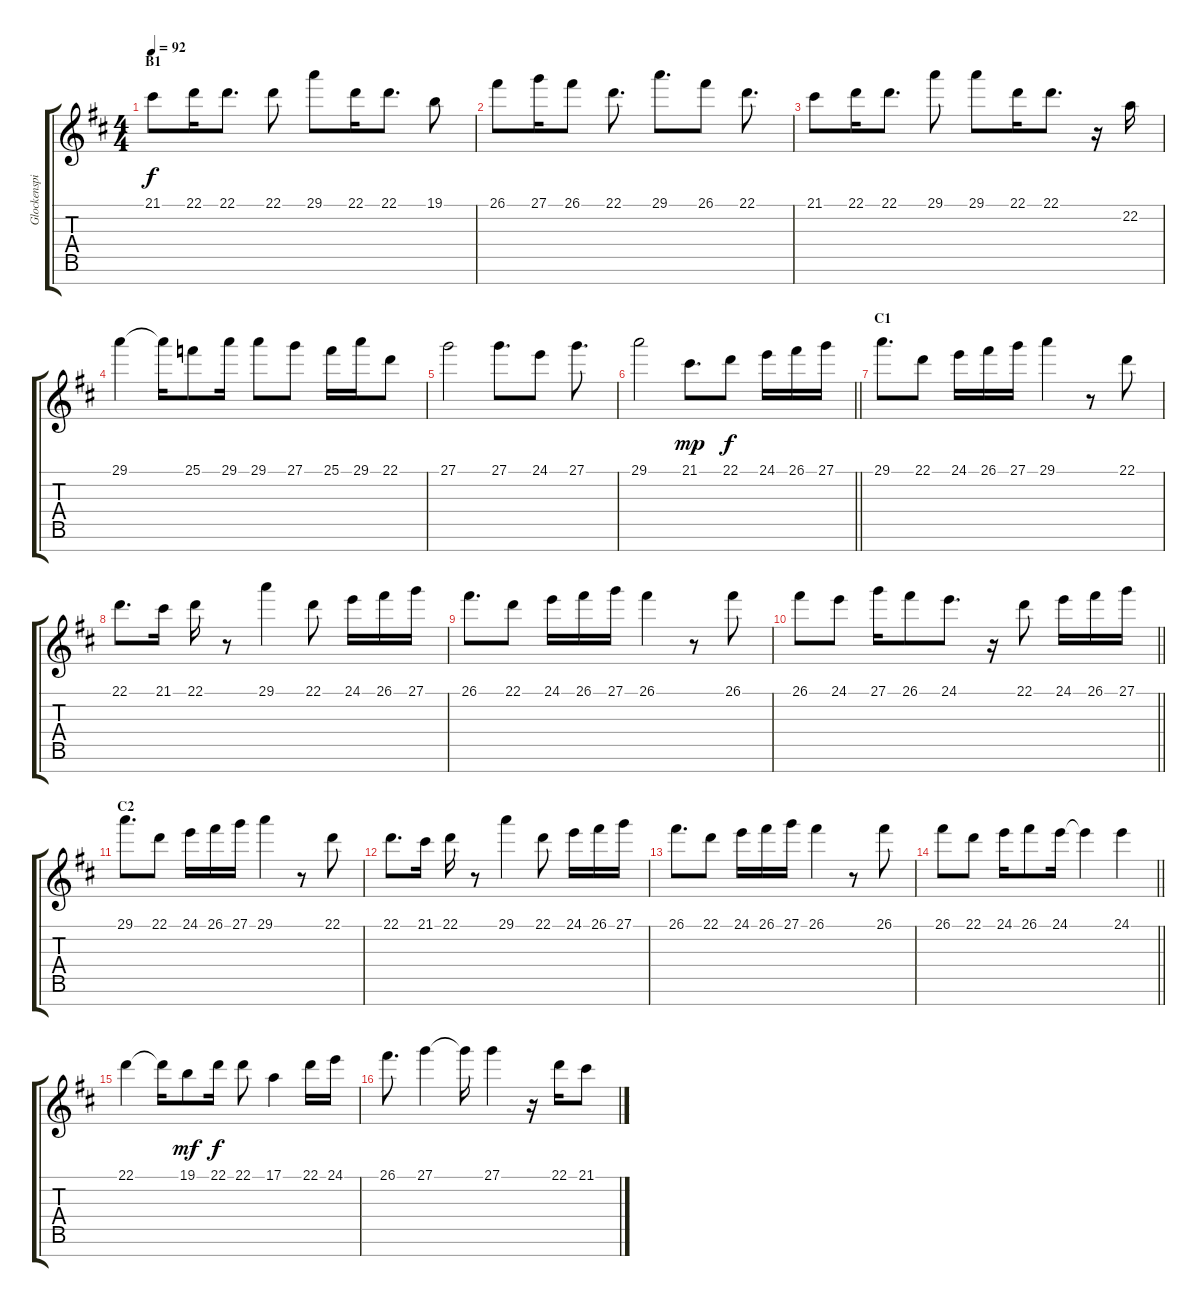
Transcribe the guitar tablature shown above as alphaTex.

\track ("Glockenspiel" "Glockenspi") {instrument glockenspiel}
\staff {score tabs}
\tuning (E4 B3 G3 D3 A2 E2 B1) {hide}
\ts (4 4)
\section ("" "B1")
\tempo 92
\clef g2
\ks d
21.1.8{dy f} 22.1.16 22.1.8{d} 22.1.8 29.1.8 22.1.16 22.1.8{d} 19.1.8 |
26.1.8 27.1.16 26.1.8 22.1.8{d} 29.1.8{d} 26.1.8 22.1.8{d} |
21.1.8 22.1.16 22.1.8{d} 29.1.8 29.1.8 22.1.16 22.1.8{d} r.16 22.2.16 |
29.1.4 29.1{t}.16 25.1.8 29.1.16 29.1.8 27.1.8 25.1.16 29.1.16 22.1.8 |
27.1.2 27.1.8{d} 24.1.8 27.1.8{d} |
\barLineRight lightlight
29.1.2 21.1.8{d dy mp} 22.1.8{dy f} 24.1.16 26.1.16 27.1.16 |
\section ("" "C1")
29.1.8{d} 22.1.8 24.1.16 26.1.16 27.1.16 29.1.4 r.8 22.1.8 |
22.1.8{d} 21.1.16 22.1.16 r.8 29.1.4 22.1.8 24.1.16 26.1.16 27.1.16 |
26.1.8{d} 22.1.8 24.1.16 26.1.16 27.1.16 26.1.4 r.8 26.1.8 |
\barLineRight lightlight
26.1.8 24.1.8 27.1.16 26.1.8 24.1.8{d} r.16 22.1.8 24.1.16 26.1.16 27.1.16 |
\section ("" "C2")
29.1.8{d} 22.1.8 24.1.16 26.1.16 27.1.16 29.1.4 r.8 22.1.8 |
22.1.8{d} 21.1.16 22.1.16 r.8 29.1.4 22.1.8 24.1.16 26.1.16 27.1.16 |
26.1.8{d} 22.1.8 24.1.16 26.1.16 27.1.16 26.1.4 r.8 26.1.8 |
\barLineRight lightlight
26.1.8 22.1.8 24.1.16 26.1.8 24.1.16 24.1{t}.4 24.1.4 |
22.1.4 22.1{t}.16 19.1.8{dy mf} 22.1.16{dy f} 22.1.8 17.1.4 22.1.16 24.1.16 |
26.1.8{d} 27.1.4 27.1{t}.16 27.1.4 r.16 22.1.16 21.1.8
